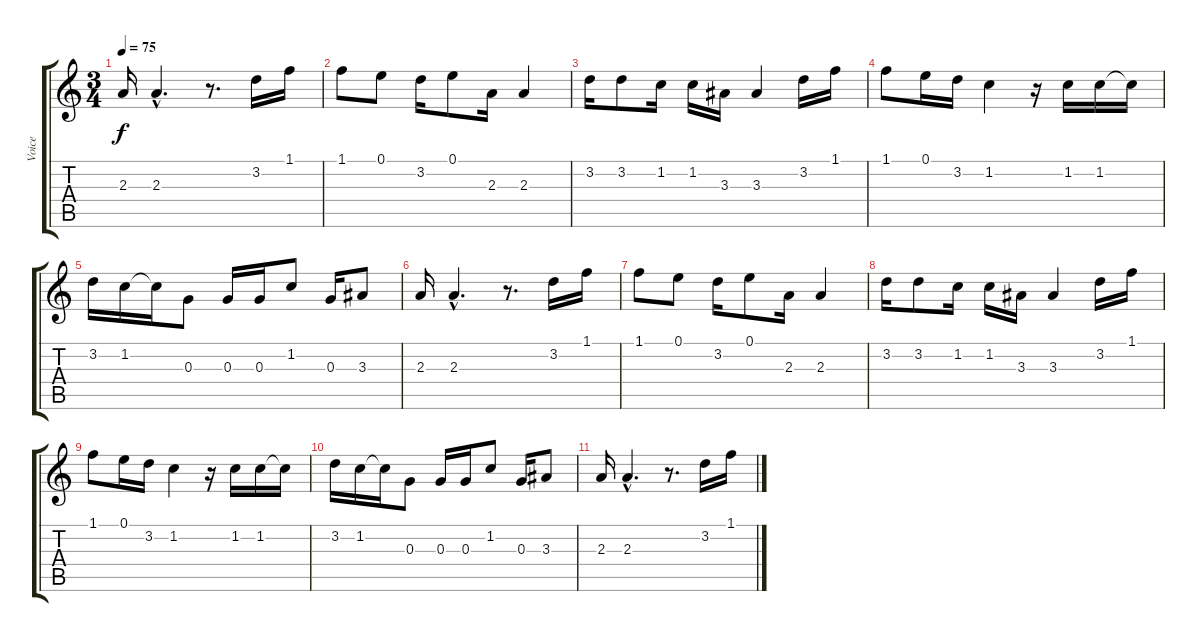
\track ("Voice" "Voice") {instrument acousticguitarnylon}
\staff {score tabs}
\tuning (E4 B3 G3 D3 A2 E2) {hide}
\ts (3 4)
\tempo 75
\clef g2
\ks c
2.3.16{dy f} 2.3{hac}.4{d} r.8{d} 3.2.16 1.1.16 |
1.1.8 0.1.8 3.2.16 0.1.8 2.3.16 2.3.4 |
3.2.16 3.2.8 1.2.16 1.2.16 3.3.16 3.3.4 3.2.16 1.1.16 |
1.1.8 0.1.16 3.2.16 1.2.4 r.16 1.2.16 1.2.16 1.2{t}.16 |
3.2.16 1.2.16 1.2{t}.16 0.3.8 0.3.16 0.3.16 1.2.8 0.3.16 3.3.8 |
2.3.16 2.3{hac}.4{d} r.8{d} 3.2.16 1.1.16 |
1.1.8 0.1.8 3.2.16 0.1.8 2.3.16 2.3.4 |
3.2.16 3.2.8 1.2.16 1.2.16 3.3.16 3.3.4 3.2.16 1.1.16 |
1.1.8 0.1.16 3.2.16 1.2.4 r.16 1.2.16 1.2.16 1.2{t}.16 |
3.2.16 1.2.16 1.2{t}.16 0.3.8 0.3.16 0.3.16 1.2.8 0.3.16 3.3.8 |
2.3.16 2.3{hac}.4{d} r.8{d} 3.2.16 1.1.16
